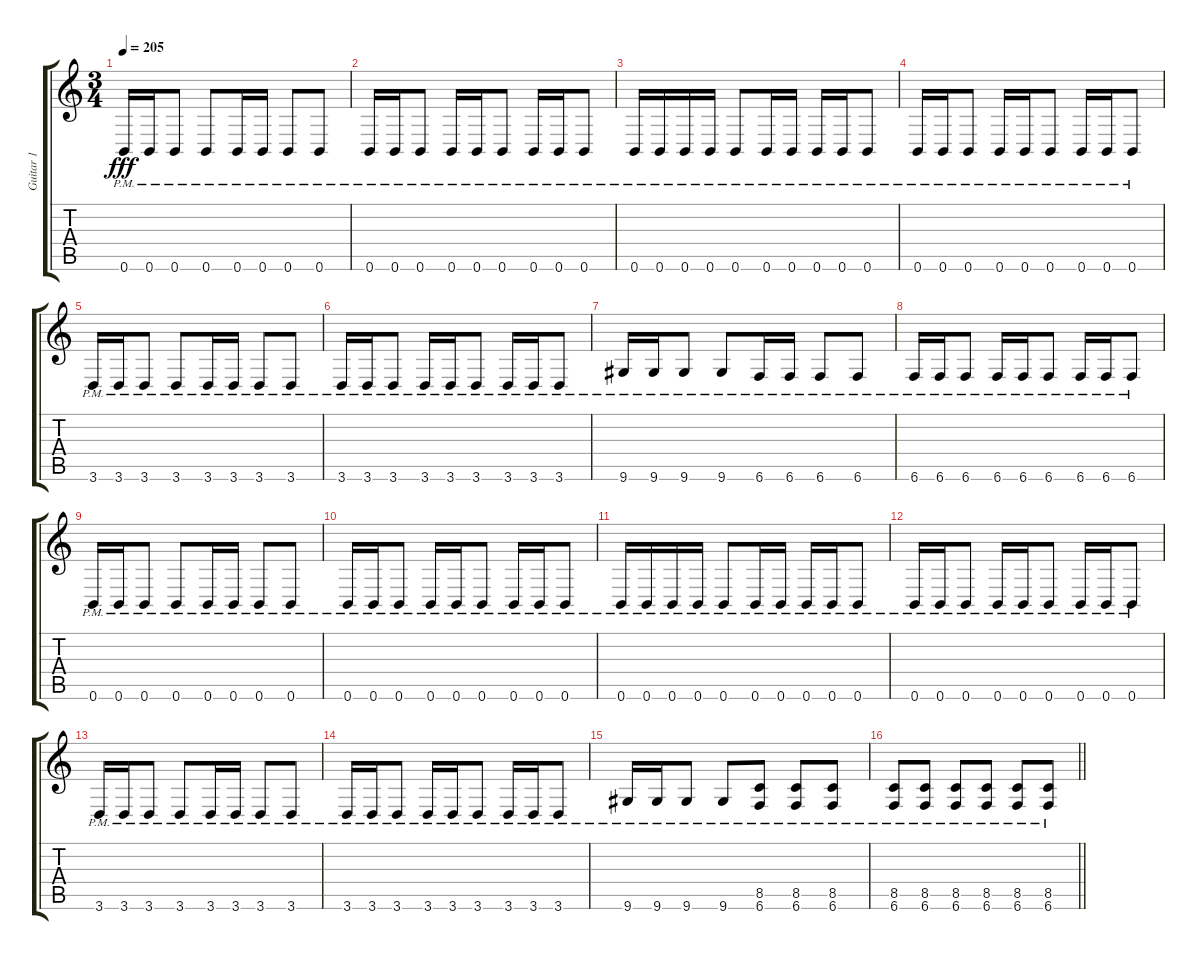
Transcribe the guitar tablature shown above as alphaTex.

\track ("Guitar 1" "Guitar 1") {instrument distortionguitar}
\staff {score tabs}
\tuning (B3 Gb3 D3 A2 E2 B1) {hide}
\ts (3 4)
\tempo 205
\clef g2
\ks c
0.6{pm}.16{dy fff} 0.6{pm}.16 0.6{pm}.8 0.6{pm}.8 0.6{pm}.16 0.6{pm}.16 0.6{pm}.8 0.6{pm}.8 |
0.6{pm}.16 0.6{pm}.16 0.6{pm}.8 0.6{pm}.16 0.6{pm}.16 0.6{pm}.8 0.6{pm}.16 0.6{pm}.16 0.6{pm}.8 |
0.6{pm}.16 0.6{pm}.16 0.6{pm}.16 0.6{pm}.16 0.6{pm}.8 0.6{pm}.16 0.6{pm}.16 0.6{pm}.16 0.6{pm}.16 0.6{pm}.8 |
0.6{pm}.16 0.6{pm}.16 0.6{pm}.8 0.6{pm}.16 0.6{pm}.16 0.6{pm}.8 0.6{pm}.16 0.6{pm}.16 0.6{pm}.8 |
3.6{pm}.16 3.6{pm}.16 3.6{pm}.8 3.6{pm}.8 3.6{pm}.16 3.6{pm}.16 3.6{pm}.8 3.6{pm}.8 |
3.6{pm}.16 3.6{pm}.16 3.6{pm}.8 3.6{pm}.16 3.6{pm}.16 3.6{pm}.8 3.6{pm}.16 3.6{pm}.16 3.6{pm}.8 |
9.6{pm}.16 9.6{pm}.16 9.6{pm}.8 9.6{pm}.8 6.6{pm}.16 6.6{pm}.16 6.6{pm}.8 6.6{pm}.8 |
6.6{pm}.16 6.6{pm}.16 6.6{pm}.8 6.6{pm}.16 6.6{pm}.16 6.6{pm}.8 6.6{pm}.16 6.6{pm}.16 6.6{pm}.8 |
0.6{pm}.16 0.6{pm}.16 0.6{pm}.8 0.6{pm}.8 0.6{pm}.16 0.6{pm}.16 0.6{pm}.8 0.6{pm}.8 |
0.6{pm}.16 0.6{pm}.16 0.6{pm}.8 0.6{pm}.16 0.6{pm}.16 0.6{pm}.8 0.6{pm}.16 0.6{pm}.16 0.6{pm}.8 |
0.6{pm}.16 0.6{pm}.16 0.6{pm}.16 0.6{pm}.16 0.6{pm}.8 0.6{pm}.16 0.6{pm}.16 0.6{pm}.16 0.6{pm}.16 0.6{pm}.8 |
0.6{pm}.16 0.6{pm}.16 0.6{pm}.8 0.6{pm}.16 0.6{pm}.16 0.6{pm}.8 0.6{pm}.16 0.6{pm}.16 0.6{pm}.8 |
3.6{pm}.16 3.6{pm}.16 3.6{pm}.8 3.6{pm}.8 3.6{pm}.16 3.6{pm}.16 3.6{pm}.8 3.6{pm}.8 |
3.6{pm}.16 3.6{pm}.16 3.6{pm}.8 3.6{pm}.16 3.6{pm}.16 3.6{pm}.8 3.6{pm}.16 3.6{pm}.16 3.6{pm}.8 |
9.6{pm}.16 9.6{pm}.16 9.6{pm}.8 9.6{pm}.8 (8.5{pm} 6.6{pm}).8 (8.5{pm} 6.6{pm}).8 (8.5{pm} 6.6{pm}).8 |
\barLineRight lightlight
(8.5{pm} 6.6{pm}).8 (8.5{pm} 6.6{pm}).8 (8.5{pm} 6.6{pm}).8 (8.5{pm} 6.6{pm}).8 (8.5{pm} 6.6{pm}).8 (8.5{pm} 6.6{pm}).8
